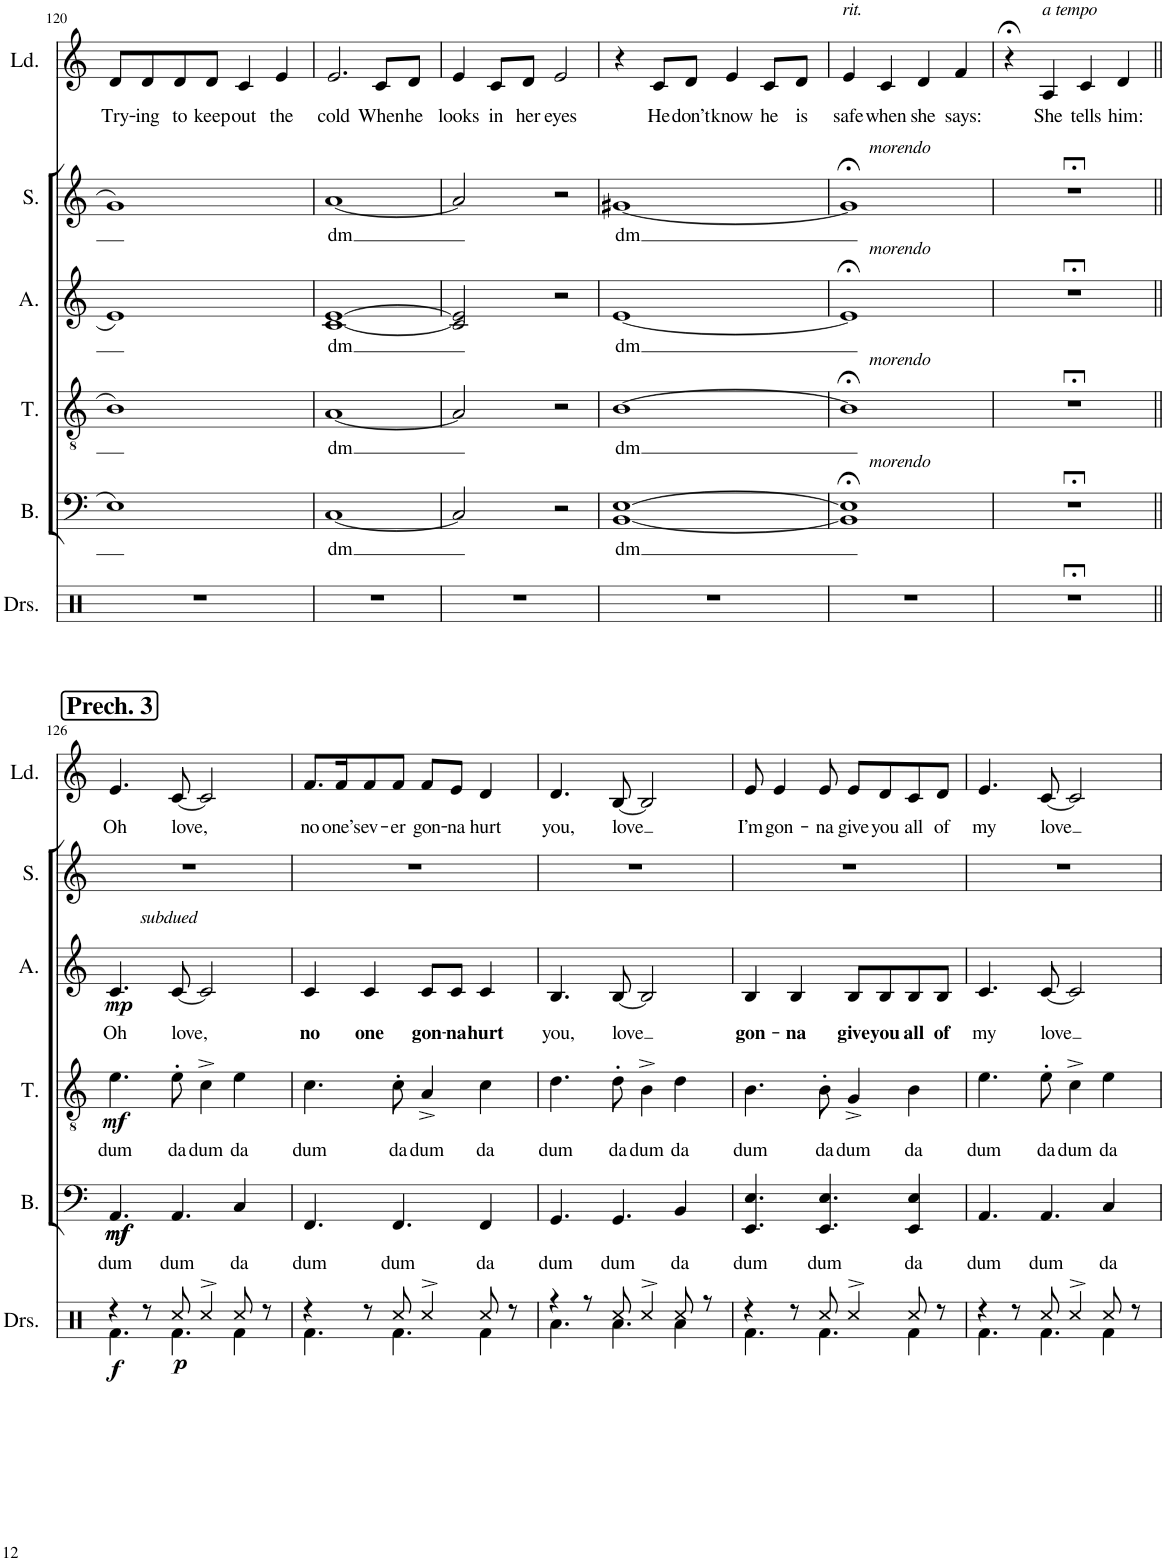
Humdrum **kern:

**kern	**dynam	**kern	**text	**dynam	**kern	**text	**dynam	**kern	**text	**dynam	**kern	**text	**kern	**text
*part6	*part6	*part5	*part5	*part5	*part4	*part4	*part4	*part3	*part3	*part3	*part2	*part2	*part1	*part1
*staff6	*staff6	*staff5	*staff5	*staff5	*staff4	*staff4	*staff4	*staff3	*staff3	*staff3	*staff2	*staff2	*staff1	*staff1
*I"Drumset	*	*I"Bass	*	*	*I"Tenor	*	*	*I"Alto	*	*	*I"Soprano	*	*I"Lead	*
*I'Drs.	*	*I'B.	*	*	*I'T.	*	*	*I'A.	*	*	*I'S.	*	*I'Ld.	*
!!LO:PB:g=z
*clefX	*	*clefF4	*	*	*clefGv2	*	*	*clefG2	*	*	*clefG2	*	*clefG2	*
*k[]	*	*k[]	*	*	*k[]	*	*	*k[]	*	*	*k[]	*	*k[]	*
*M2/2	*	*M2/2	*	*	*M2/2	*	*	*M2/2	*	*	*M2/2	*	*M2/2	*
*met(c|)	*	*met(c|)	*	*	*met(c|)	*	*	*met(c|)	*	*	*met(c|)	*	*met(c|)	*
=120	=120	=120	=120	=120	=120	=120	=120	=120	=120	=120	=120	=120	=120	=120
!	!	!	!	!	!	!	!	!	!	!	!	!	!	!LO:LY:b
1r	.	1E	.	.	1B	.	.	1e	.	.	1g	.	8d/L	Try-
!	!	!	!	!	!	!	!	!	!	!	!	!	!	!LO:LY:b
.	.	.	.	.	.	.	.	.	.	.	.	.	8d/	-ing
!	!	!	!	!	!	!	!	!	!	!	!	!	!	!LO:LY:b
.	.	.	.	.	.	.	.	.	.	.	.	.	8d/	to
!	!	!	!	!	!	!	!	!	!	!	!	!	!	!LO:LY:b
.	.	.	.	.	.	.	.	.	.	.	.	.	8d/J	keep
!	!	!	!	!	!	!	!	!	!	!	!	!	!	!LO:LY:b
.	.	.	.	.	.	.	.	.	.	.	.	.	4c/	out
!	!	!	!	!	!	!	!	!	!	!	!	!	!	!LO:LY:b
.	.	.	.	.	.	.	.	.	.	.	.	.	4e/	the
=121	=121	=121	=121	=121	=121	=121	=121	=121	=121	=121	=121	=121	=121	=121
!	!	!	!LO:LY:b	!	!	!LO:LY:b	!	!	!LO:LY:b	!	!	!LO:LY:b	!	!LO:LY:b
1r	.	[1C	dm	.	[1A	dm	.	[1c [1e	dm	.	[1a	dm	2.e/	cold
!	!	!	!	!	!	!	!	!	!	!	!	!	!	!LO:LY:b
.	.	.	.	.	.	.	.	.	.	.	.	.	8c/L	When
!	!	!	!	!	!	!	!	!	!	!	!	!	!	!LO:LY:b
.	.	.	.	.	.	.	.	.	.	.	.	.	8d/J	he
=122	=122	=122	=122	=122	=122	=122	=122	=122	=122	=122	=122	=122	=122	=122
!	!	!	!	!	!	!	!	!	!	!	!	!	!	!LO:LY:b
1r	.	2C/]	.	.	2A/]	.	.	2c/] 2e/]	.	.	2a/]	.	4e/	looks
!	!	!	!	!	!	!	!	!	!	!	!	!	!	!LO:LY:b
.	.	.	.	.	.	.	.	.	.	.	.	.	8c/L	in
!	!	!	!	!	!	!	!	!	!	!	!	!	!	!LO:LY:b
.	.	.	.	.	.	.	.	.	.	.	.	.	8d/J	her
!	!	!	!	!	!	!	!	!	!	!	!	!	!	!LO:LY:b
.	.	2r	.	.	2r	.	.	2r	.	.	2r	.	2e/	eyes
=123	=123	=123	=123	=123	=123	=123	=123	=123	=123	=123	=123	=123	=123	=123
!	!	!	!LO:LY:b	!	!	!LO:LY:b	!	!	!LO:LY:b	!	!	!LO:LY:b	!	!
1r	.	[1BB [1E	dm	.	[1B	dm	.	[1e	dm	.	[1g#X	dm	4r	.
!	!	!	!	!	!	!	!	!	!	!	!	!	!	!LO:LY:b
.	.	.	.	.	.	.	.	.	.	.	.	.	8c/L	He
!	!	!	!	!	!	!	!	!	!	!	!	!	!	!LO:LY:b
.	.	.	.	.	.	.	.	.	.	.	.	.	8d/J	don’t
!	!	!	!	!	!	!	!	!	!	!	!	!	!	!LO:LY:b
.	.	.	.	.	.	.	.	.	.	.	.	.	4e/	know
!	!	!	!	!	!	!	!	!	!	!	!	!	!	!LO:LY:b
.	.	.	.	.	.	.	.	.	.	.	.	.	8c/L	he
!	!	!	!	!	!	!	!	!	!	!	!	!	!	!LO:LY:b
.	.	.	.	.	.	.	.	.	.	.	.	.	8d/J	is
=124	=124	=124	=124	=124	=124	=124	=124	=124	=124	=124	=124	=124	=124	=124
!	!	!	!	!	!	!	!	!	!	!	!	!	!LO:TX:a:i:t=rit.	!
!	!	!	!	!	!	!	!	!	!	!	!LO:TX:a:i:t=morendo	!	!	!
!	!	!	!	!	!	!	!	!LO:TX:a:i:t=morendo	!	!	!	!	!	!
!	!	!	!	!	!LO:TX:a:i:t=morendo	!	!	!	!	!	!	!	!	!
!	!	!LO:TX:a:i:t=morendo	!	!	!	!	!	!	!	!	!	!	!	!
!	!	!	!	!	!	!	!	!	!	!	!	!	!	!LO:LY:b
1r	.	1BB];< 1E];<	.	.	1B;<]	.	.	1e;<]	.	.	1g#;<]	.	4e/	safe
!	!	!	!	!	!	!	!	!	!	!	!	!	!	!LO:LY:b
.	.	.	.	.	.	.	.	.	.	.	.	.	4c/	when
!	!	!	!	!	!	!	!	!	!	!	!	!	!	!LO:LY:b
.	.	.	.	.	.	.	.	.	.	.	.	.	4d/	she
!	!	!	!	!	!	!	!	!	!	!	!	!	!	!LO:LY:b
.	.	.	.	.	.	.	.	.	.	.	.	.	4f/	says:
=125	=125	=125	=125	=125	=125	=125	=125	=125	=125	=125	=125	=125	=125	=125
1r;<	.	1r;<	.	.	1r;<	.	.	1r;<	.	.	1r;<	.	4r;<	.
!	!	!	!	!	!	!	!	!	!	!	!	!	!LO:TX:a:i:t=a tempo	!
!	!	!	!	!	!	!	!	!	!	!	!	!	!	!LO:LY:b
.	.	.	.	.	.	.	.	.	.	.	.	.	4A/	She
!	!	!	!	!	!	!	!	!	!	!	!	!	!	!LO:LY:b
.	.	.	.	.	.	.	.	.	.	.	.	.	4c/	tells
!	!	!	!	!	!	!	!	!	!	!	!	!	!	!LO:LY:b
.	.	.	.	.	.	.	.	.	.	.	.	.	4d/	him:
!!LO:LB:g=z
!!LO:REH:place=s1:a:B:cj:fs=14:t=Prech. 3
=126||	=126||	=126||	=126||	=126||	=126||	=126||	=126||	=126||	=126||	=126||	=126||	=126||	=126||	=126||
*^	*	*	*	*	*	*	*	*	*	*	*	*	*	*
!	!	!	!	!	!	!	!	!	!LO:TX:a:i:t=subdued	!	!	!	!	!	!
!	!	!LO:DY:b	!	!LO:LY:b	!LO:DY:b	!	!LO:LY:b	!	!	!LO:LY:b	!	!	!	!	!LO:LY:b
!	!	!	!	!	!LO:DY:n=1:b	!	!	!LO:DY:b	!	!	!LO:DY:b	!	!	!	!
4r	4.Rf\	f	4.AA/	dum	mf mf	4.e\	dum	mf	4.c/	Oh	mp	1r	.	4.e/	Oh
8r	.	.	.	.	.	.	.	.	.	.	.	.	.	.	.
!	!	!LO:DY:b	!	!LO:LY:b	!	!	!LO:LY:b	!	!	!LO:LY:b	!	!	!	!	!LO:LY:b
8Rcc/	4.Rf\	p	4.AA/	dum	.	8e'\	da	.	[8c/	love,	.	.	.	[8c/	love,
!	!	!	!	!	!	!	!LO:LY:b	!	!	!	!	!	!	!	!
4Rcc^/	.	.	.	.	.	4c^\	dum	.	2c/]	.	.	.	.	2c/]	.
!	!	!	!	!LO:LY:b	!	!	!LO:LY:b	!	!	!	!	!	!	!	!
8Rcc/	4Rf\	.	4C/	da	.	4e\	da	.	.	.	.	.	.	.	.
8r	.	.	.	.	.	.	.	.	.	.	.	.	.	.	.
=127	=127	=127	=127	=127	=127	=127	=127	=127	=127	=127	=127	=127	=127	=127	=127
!	!	!	!	!LO:LY:b	!	!	!LO:LY:b	!	!	!LO:LY:b	!	!	!	!	!LO:LY:b
4r	4.Rf\	.	4.FF/	dum	.	4.c\	dum	.	4c/	no	.	1r	.	8.f/L	no
!	!	!	!	!	!	!	!	!	!	!	!	!	!	!	!LO:LY:b
.	.	.	.	.	.	.	.	.	.	.	.	.	.	16f/K	one’s
!	!	!	!	!	!	!	!	!	!	!LO:LY:b	!	!	!	!	!LO:LY:b
8r	.	.	.	.	.	.	.	.	4c/	one	.	.	.	8f/	ev-
!	!	!	!	!LO:LY:b	!	!	!LO:LY:b	!	!	!	!	!	!	!	!LO:LY:b
8Rcc/	4.Rf\	.	4.FF/	dum	.	8c'\	da	.	.	.	.	.	.	8f/J	-er
!	!	!	!	!	!	!	!LO:LY:b	!	!	!LO:LY:b	!	!	!	!	!LO:LY:b
4Rcc^/	.	.	.	.	.	4A^/	dum	.	8c/L	gon-	.	.	.	8f/L	gon-
!	!	!	!	!	!	!	!	!	!	!LO:LY:b	!	!	!	!	!LO:LY:b
.	.	.	.	.	.	.	.	.	8c/J	-na	.	.	.	8e/J	-na
!	!	!	!	!LO:LY:b	!	!	!LO:LY:b	!	!	!LO:LY:b	!	!	!	!	!LO:LY:b
8Rcc/	4Rf\	.	4FF/	da	.	4c\	da	.	4c/	hurt	.	.	.	4d/	hurt
8r	.	.	.	.	.	.	.	.	.	.	.	.	.	.	.
=128	=128	=128	=128	=128	=128	=128	=128	=128	=128	=128	=128	=128	=128	=128	=128
!	!	!	!	!LO:LY:b	!	!	!LO:LY:b	!	!	!LO:LY:b	!	!	!	!	!LO:LY:b
4r	4.Ra\	.	4.GG/	dum	.	4.d\	dum	.	4.B/	you,	.	1r	.	4.d/	you,
8r	.	.	.	.	.	.	.	.	.	.	.	.	.	.	.
!	!	!	!	!LO:LY:b	!	!	!LO:LY:b	!	!	!LO:LY:b	!	!	!	!	!LO:LY:b
8Rcc/	4.Ra\	.	4.GG/	dum	.	8d'\	da	.	[8B/	love	.	.	.	[8B/	love
!	!	!	!	!	!	!	!LO:LY:b	!	!	!	!	!	!	!	!
4Rcc^/	.	.	.	.	.	4B^\	dum	.	2B/]	.	.	.	.	2B/]	.
!	!	!	!	!LO:LY:b	!	!	!LO:LY:b	!	!	!	!	!	!	!	!
8Rcc/	4Ra\	.	4BB/	da	.	4d\	da	.	.	.	.	.	.	.	.
8r	.	.	.	.	.	.	.	.	.	.	.	.	.	.	.
=129	=129	=129	=129	=129	=129	=129	=129	=129	=129	=129	=129	=129	=129	=129	=129
!	!	!	!	!LO:LY:b	!	!	!LO:LY:b	!	!	!LO:LY:b	!	!	!	!	!LO:LY:b
4r	4.Rf\	.	4.EE/ 4.E/	dum	.	4.B\	dum	.	4B/	gon-	.	1r	.	8e/	I’m
!	!	!	!	!	!	!	!	!	!	!	!	!	!	!	!LO:LY:b
.	.	.	.	.	.	.	.	.	.	.	.	.	.	4e/	gon-
!	!	!	!	!	!	!	!	!	!	!LO:LY:b	!	!	!	!	!
8r	.	.	.	.	.	.	.	.	4B/	-na	.	.	.	.	.
!	!	!	!	!LO:LY:b	!	!	!LO:LY:b	!	!	!	!	!	!	!	!LO:LY:b
8Rcc/	4.Rf\	.	4.EE/ 4.E/	dum	.	8B'\	da	.	.	.	.	.	.	8e/	-na
!	!	!	!	!	!	!	!LO:LY:b	!	!	!LO:LY:b	!	!	!	!	!LO:LY:b
4Rcc^/	.	.	.	.	.	4G^/	dum	.	8B/L	give	.	.	.	8e/L	give
!	!	!	!	!	!	!	!	!	!	!LO:LY:b	!	!	!	!	!LO:LY:b
.	.	.	.	.	.	.	.	.	8B/	you	.	.	.	8d/	you
!	!	!	!	!LO:LY:b	!	!	!LO:LY:b	!	!	!LO:LY:b	!	!	!	!	!LO:LY:b
8Rcc/	4Rf\	.	4EE/ 4E/	da	.	4B\	da	.	8B/	all	.	.	.	8c/	all
!	!	!	!	!	!	!	!	!	!	!LO:LY:b	!	!	!	!	!LO:LY:b
8r	.	.	.	.	.	.	.	.	8B/J	of	.	.	.	8d/J	of
=130	=130	=130	=130	=130	=130	=130	=130	=130	=130	=130	=130	=130	=130	=130	=130
!	!	!	!	!LO:LY:b	!	!	!LO:LY:b	!	!	!LO:LY:b	!	!	!	!	!LO:LY:b
4r	4.Rf\	.	4.AA/	dum	.	4.e\	dum	.	4.c/	my	.	1r	.	4.e/	my
8r	.	.	.	.	.	.	.	.	.	.	.	.	.	.	.
!	!	!	!	!LO:LY:b	!	!	!LO:LY:b	!	!	!LO:LY:b	!	!	!	!	!LO:LY:b
8Rcc/	4.Rf\	.	4.AA/	dum	.	8e'\	da	.	[8c/	love	.	.	.	[8c/	love
!	!	!	!	!	!	!	!LO:LY:b	!	!	!	!	!	!	!	!
4Rcc^/	.	.	.	.	.	4c^\	dum	.	2c/]	.	.	.	.	2c/]	.
!	!	!	!	!LO:LY:b	!	!	!LO:LY:b	!	!	!	!	!	!	!	!
8Rcc/	4Rf\	.	4C/	da	.	4e\	da	.	.	.	.	.	.	.	.
8r	.	.	.	.	.	.	.	.	.	.	.	.	.	.	.
*v	*v	*	*	*	*	*	*	*	*	*	*	*	*	*	*
=	=	=	=	=	=	=	=	=	=	=	=	=	=	=
*-	*-	*-	*-	*-	*-	*-	*-	*-	*-	*-	*-	*-	*-	*-
